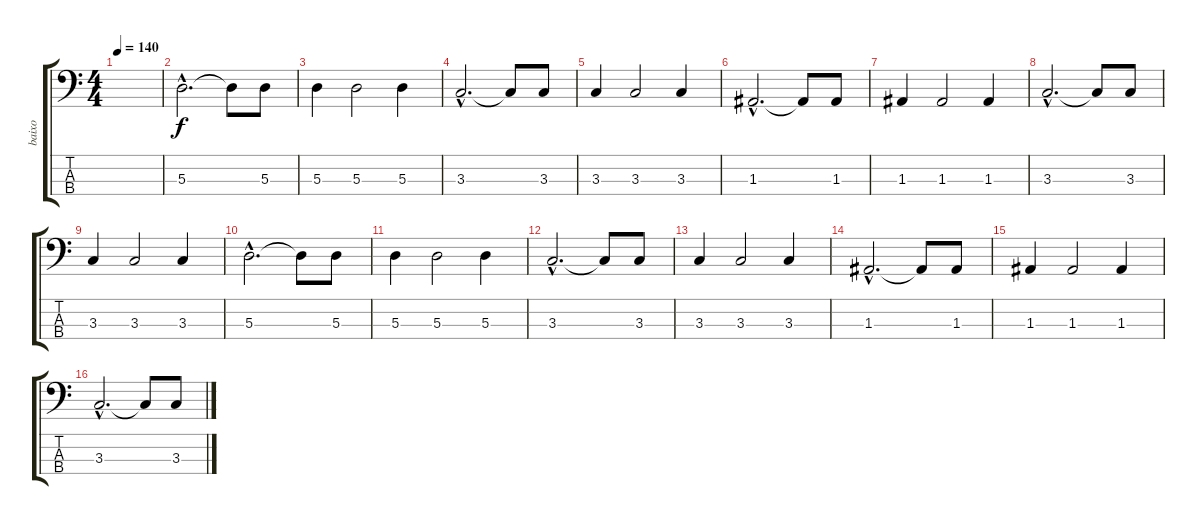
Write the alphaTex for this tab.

\track ("baixo" "baixo") {instrument electricbassfinger}
\staff {score tabs}
\tuning (G2 D2 A1 E1) {hide}
\ts (4 4)
\tempo 140
\clef f4
\ks c
|
5.3{hac}.2{d} 5.3{t}.8 5.3.8 |
5.3.4 5.3.2 5.3.4 |
3.3{hac}.2{d} 3.3{t}.8 3.3.8 |
3.3.4 3.3.2 3.3.4 |
1.3{hac}.2{d} 1.3{t}.8 1.3.8 |
1.3.4 1.3.2 1.3.4 |
3.3{hac}.2{d} 3.3{t}.8 3.3.8 |
3.3.4 3.3.2 3.3.4 |
5.3{hac}.2{d} 5.3{t}.8 5.3.8 |
5.3.4 5.3.2 5.3.4 |
3.3{hac}.2{d} 3.3{t}.8 3.3.8 |
3.3.4 3.3.2 3.3.4 |
1.3{hac}.2{d} 1.3{t}.8 1.3.8 |
1.3.4 1.3.2 1.3.4 |
3.3{hac}.2{d} 3.3{t}.8 3.3.8
